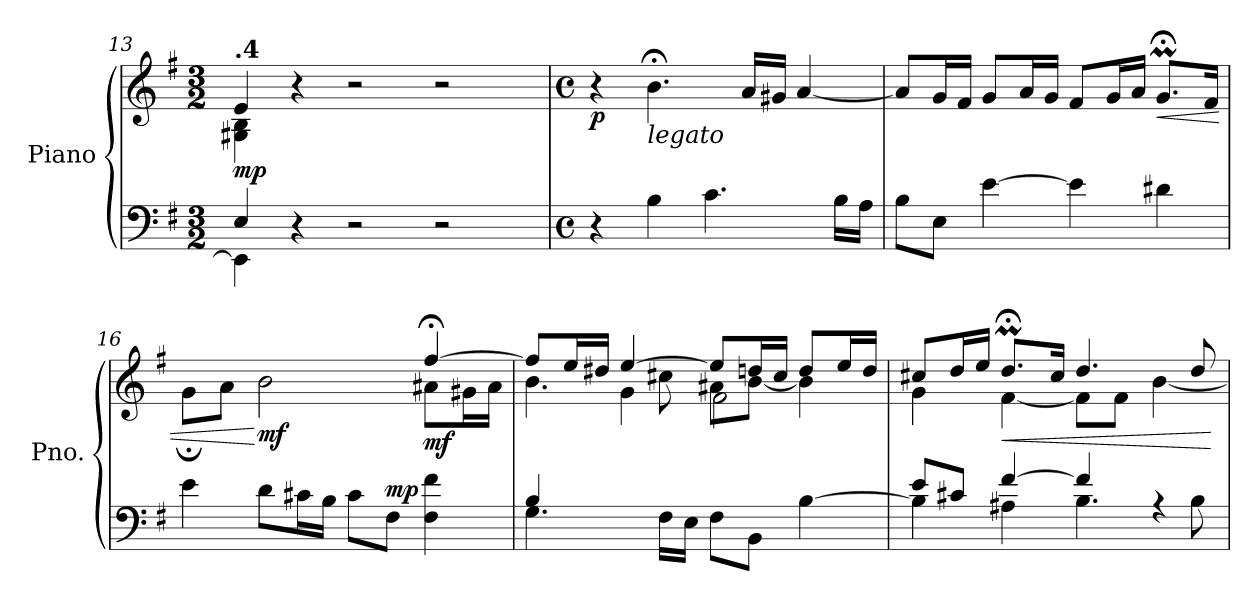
**kern	**kern	**dynam
*part1	*part1	*part1
*staff2	*staff1	*staff1/2
*I"Piano	*	*
*I'Pno.	*	*
*clefF4	*clefG2	*
*k[f#]	*k[f#]	*
*M3/2	*M3/2	*
*MM58	*MM58	*
=13	=13	=13
*^	*^	*
!	!	!LO:TX:a:B:t=.4	!	!
!	!	!	!	!LO:DY:b
4E/	4EE\]	4e/	4G#X\ 4B\	mp
*	*	*MM120	*	*
4r	1ryy	4r	1ryy	.
2r	.	2r	.	.
2r	.	2r	.	.
.	4ryy	.	4ryy	.
*v	*v	*	*	*
*	*v	*v	*
!!LO:PB:g=z
=14	=14	=14
*M4/4	*M4/4	*
*met(c)	*met(c)	*
*	*MM72	*
*^	*^	*
!	!	!LO:TX:a:B:t=Fugato	!	!
!	!	!LO:TX:a:t=Un poco allegro (	!	!
!	!	!LO:TX:a:B:t=)	!	!
!	!	!	!	!LO:DY:b
*v	*v	*	*	*
*	*v	*v	*
4r	4r	p
!	!LO:TX:b:i:t=legato	!
4B<\	4.b;<\	.
4.c\	.	.
.	16a/LL	.
.	16g#X/JJ	.
.	[4a/	.
16B\LL	.	.
16A\JJ	.	.
=15	=15	=15
8B\L	8a/L]	.
8E\J	16g/L	.
.	16f#/JJ	.
[4e\	8g/L	.
.	16a/L	.
.	16g/JJ	.
4e\]	8f#/L	.
.	16g/L	.
.	16a/JJ	.
!	!	!LO:HP:b
4d#X\	8.g;<M/L	<
.	16f#/Jk	.
=16	=16	=16
*	*^	*
4e\	2reyy	8g;<\L	.
.	.	8a\J	.
!	!	!	!LO:DY:n=1:b
8d\L	.	2b\	[ mf
16c#X\L	.	.	.
16B<\JJ	.	.	.
8c#<\L	4reyy	.	.
!	!	!	!LO:DY:n=2:a=2
8F#\J	.	.	mp
!	!	!	!LO:DY:n=3:b
4F#\ 4f#\	[4ff#;</	8a#X<\L	mf
.	.	16g#X\L	.
.	.	16a#<\JJ	.
!!LO:LB:g=z
=17	=17	=17	=17
*^	*	*^	*
4B/	4.G<\	8ff#/L]	4.b<\	4ryy	.
.	.	16ee/L	.	.	.
.	.	16dd#X/JJ	.	.	.
2.ryy	.	[4ee/	.	4g<\	.
.	16F#<\LL	.	8cc#X<\	.	.
.	16E<\JJ	.	.	.	.
.	8F#<\L	8ee/L]	8a#X\L	2f#<<\	.
.	8BB\J	16ddn/L	[8b<\J	.	.
.	.	16cc#/JJ	.	.	.
.	[4B<\	8dd/L	4b\]	.	.
.	.	16ee/L	.	.	.
.	.	16dd/JJ	.	.	.
*	*	*	*v	*v	*
=18	=18	=18	=18	=18
8e/L	4B\]	8cc#X/L	4g\	.
8c#X/J	.	16dd/L	.	.
.	.	16ee/JJ	.	.
!	!	!	!	!LO:HP:b
[4f#/	4A#X<\	8.dd;<M/L	[4f#\	<
.	.	16cc#/Jk	.	.
4f#/]	4.B<\	4.dd/	8f#\L]	.
.	.	.	8f#<\J	.
4rA	.	.	[4b<\	.
.	8B\	8dd/	.	.
*v	*v	*	*	*
*	*v	*v	*
.	.	[
=	=	=
*-	*-	*-
